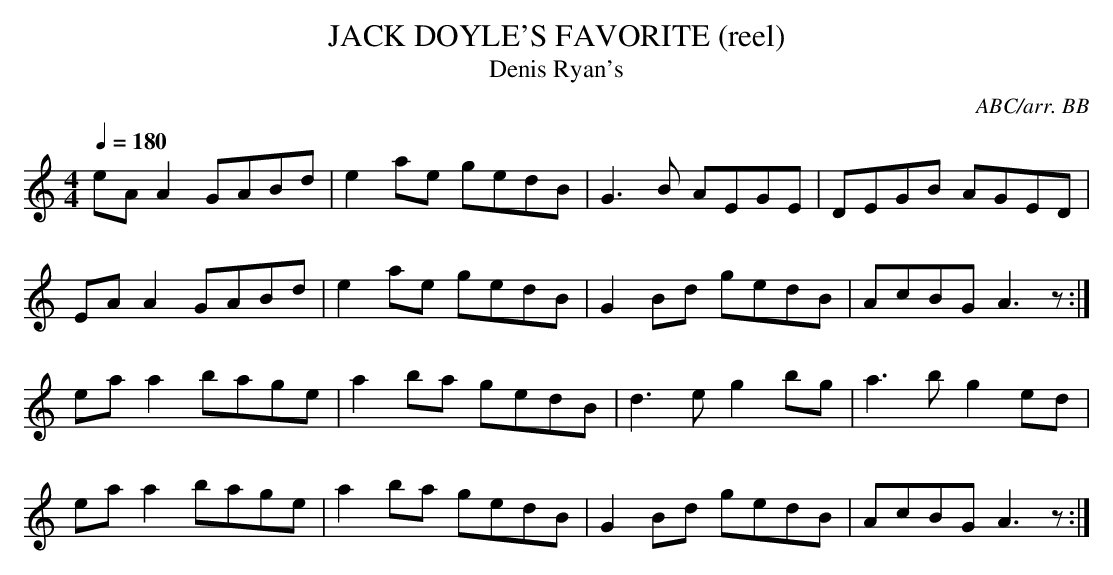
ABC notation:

X:1
T:JACK DOYLE'S FAVORITE (reel)
T:Denis Ryan's
C:ABC/arr. BB
M:4/4
Q:1/4=180
L:1/8
K:Am
eA A2 GABd|e2 ae gedB|G3B AEGE|DEGB AGED|
EA A2 GABd|e2 ae gedB|G2 Bd gedB|AcBG A3z:|
ea a2 bage|a2 ba gedB|d3e g2 bg|a3b g2 ed|
ea a2 bage|a2 ba gedB|G2Bd gedB|AcBG A3z:|
